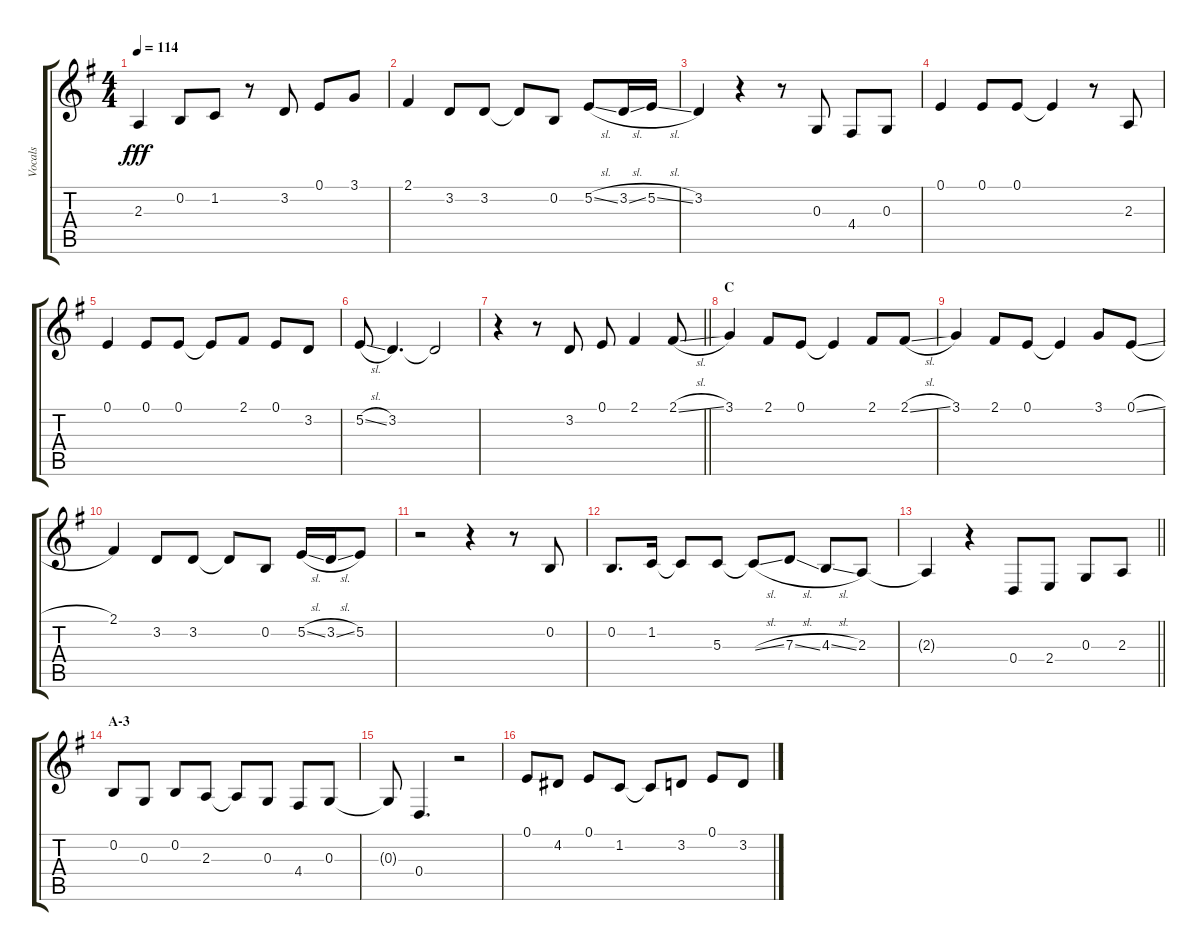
\track ("Vocals" "Vocals") {instrument voiceoohs}
\staff {score tabs}
\tuning (E4 B3 G3 D3 A2 E2) {hide}
\ts (4 4)
\tempo 114
\clef g2
\ks g
2.3{t}.4{dy fff} 0.2.8 1.2.8 r.8 3.2.8 0.1.8 3.1.8 |
2.1.4 3.2.8 3.2.8 3.2{t}.8 0.2.8 5.2{sl}.8 3.2{sl}.16 5.2{sl}.16 |
3.2.4 r.4 r.8 0.3.8 4.4.8 0.3.8 |
0.1.4 0.1.8 0.1.8 0.1{t}.4 r.8 2.3.8 |
0.1.4 0.1.8 0.1.8 0.1{t}.8 2.1.8 0.1.8 3.2.8 |
5.2{sl}.8 3.2.4{d} 3.2{t}.2 |
\barLineRight lightlight
r.4 r.8 3.2.8 0.1.8 2.1.4 2.1{sl}.8 |
\section ("" "C")
3.1.4 2.1.8 0.1.8 0.1{t}.4 2.1.8 2.1{sl}.8 |
3.1.4 2.1.8 0.1.8 0.1{t}.4 3.1.8 0.1{sl}.8 |
2.1.4 3.2.8 3.2.8 3.2{t}.8 0.2.8 5.2{sl}.16 3.2{sl}.16 5.2.8 |
r.2 r.4 r.8 0.2.8 |
0.2.8{d} 1.2.16 1.2{t}.8 5.3.8 5.3{sl t}.8 7.3{sl}.8 4.3{sl}.8 2.3.8 |
\barLineRight lightlight
2.3{t}.4 r.4 0.4.8 2.4.8 0.3.8 2.3.8 |
\section ("" "A-3")
0.2.8 0.3.8 0.2.8 2.3.8 2.3{t}.8 0.3.8 4.4.8 0.3.8 |
0.3{t}.8 0.4.4{d} r.2 |
0.1.8 4.2.8 0.1.8 1.2.8 1.2{t}.8 3.2.8 0.1.8 3.2.8
